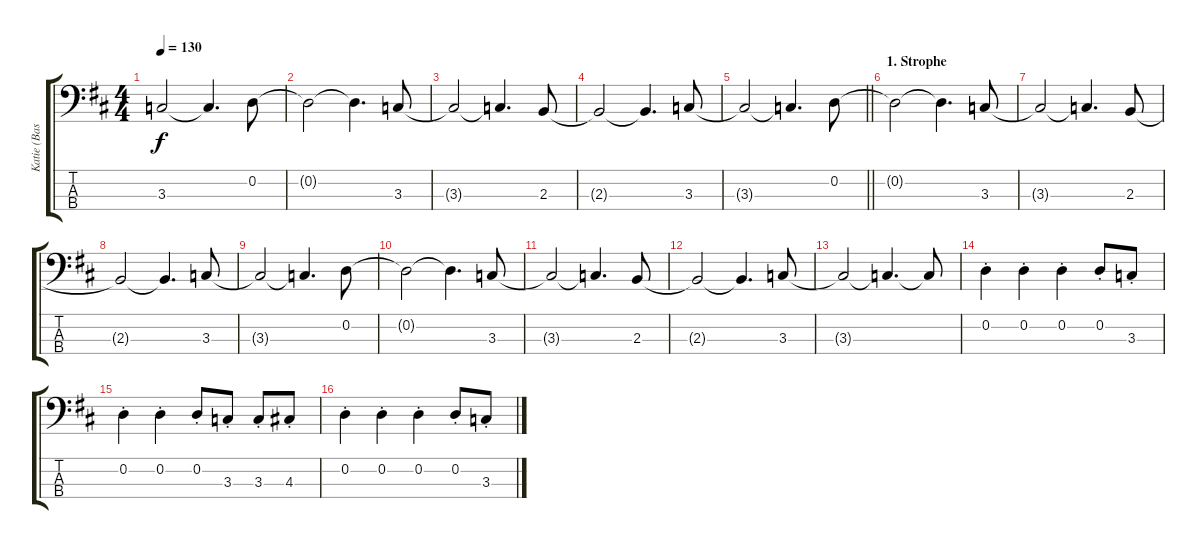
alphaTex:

\track ("Katie (Bass)" "Katie (Bas") {instrument electricbassfinger}
\staff {score tabs}
\tuning (G2 D2 A1 E1) {hide}
\ts (4 4)
\tempo 130
\clef f4
\ks d
3.3{t}.2{dy f} 3.3{t}.4{d} 0.2.8 |
0.2{t}.2 0.2{t}.4{d} 3.3.8 |
3.3{t}.2 3.3{t}.4{d} 2.3.8 |
2.3{t}.2 2.3{t}.4{d} 3.3.8 |
\barLineRight lightlight
3.3{t}.2 3.3{t}.4{d} 0.2.8 |
\section ("" "1. Strophe")
0.2{t}.2 0.2{t}.4{d} 3.3.8 |
3.3{t}.2 3.3{t}.4{d} 2.3.8 |
2.3{t}.2 2.3{t}.4{d} 3.3.8 |
3.3{t}.2 3.3{t}.4{d} 0.2.8 |
0.2{t}.2 0.2{t}.4{d} 3.3.8 |
3.3{t}.2 3.3{t}.4{d} 2.3.8 |
2.3{t}.2 2.3{t}.4{d} 3.3.8 |
3.3{t}.2 3.3{t}.4{d} 3.3{t}.8 |
0.2{st}.4 0.2{st}.4 0.2{st}.4 0.2{st}.8 3.3{st}.8 |
0.2{st}.4 0.2{st}.4 0.2{st}.8 3.3{st}.8 3.3{st}.8 4.3{st}.8 |
0.2{st}.4 0.2{st}.4 0.2{st}.4 0.2{st}.8 3.3{st}.8
